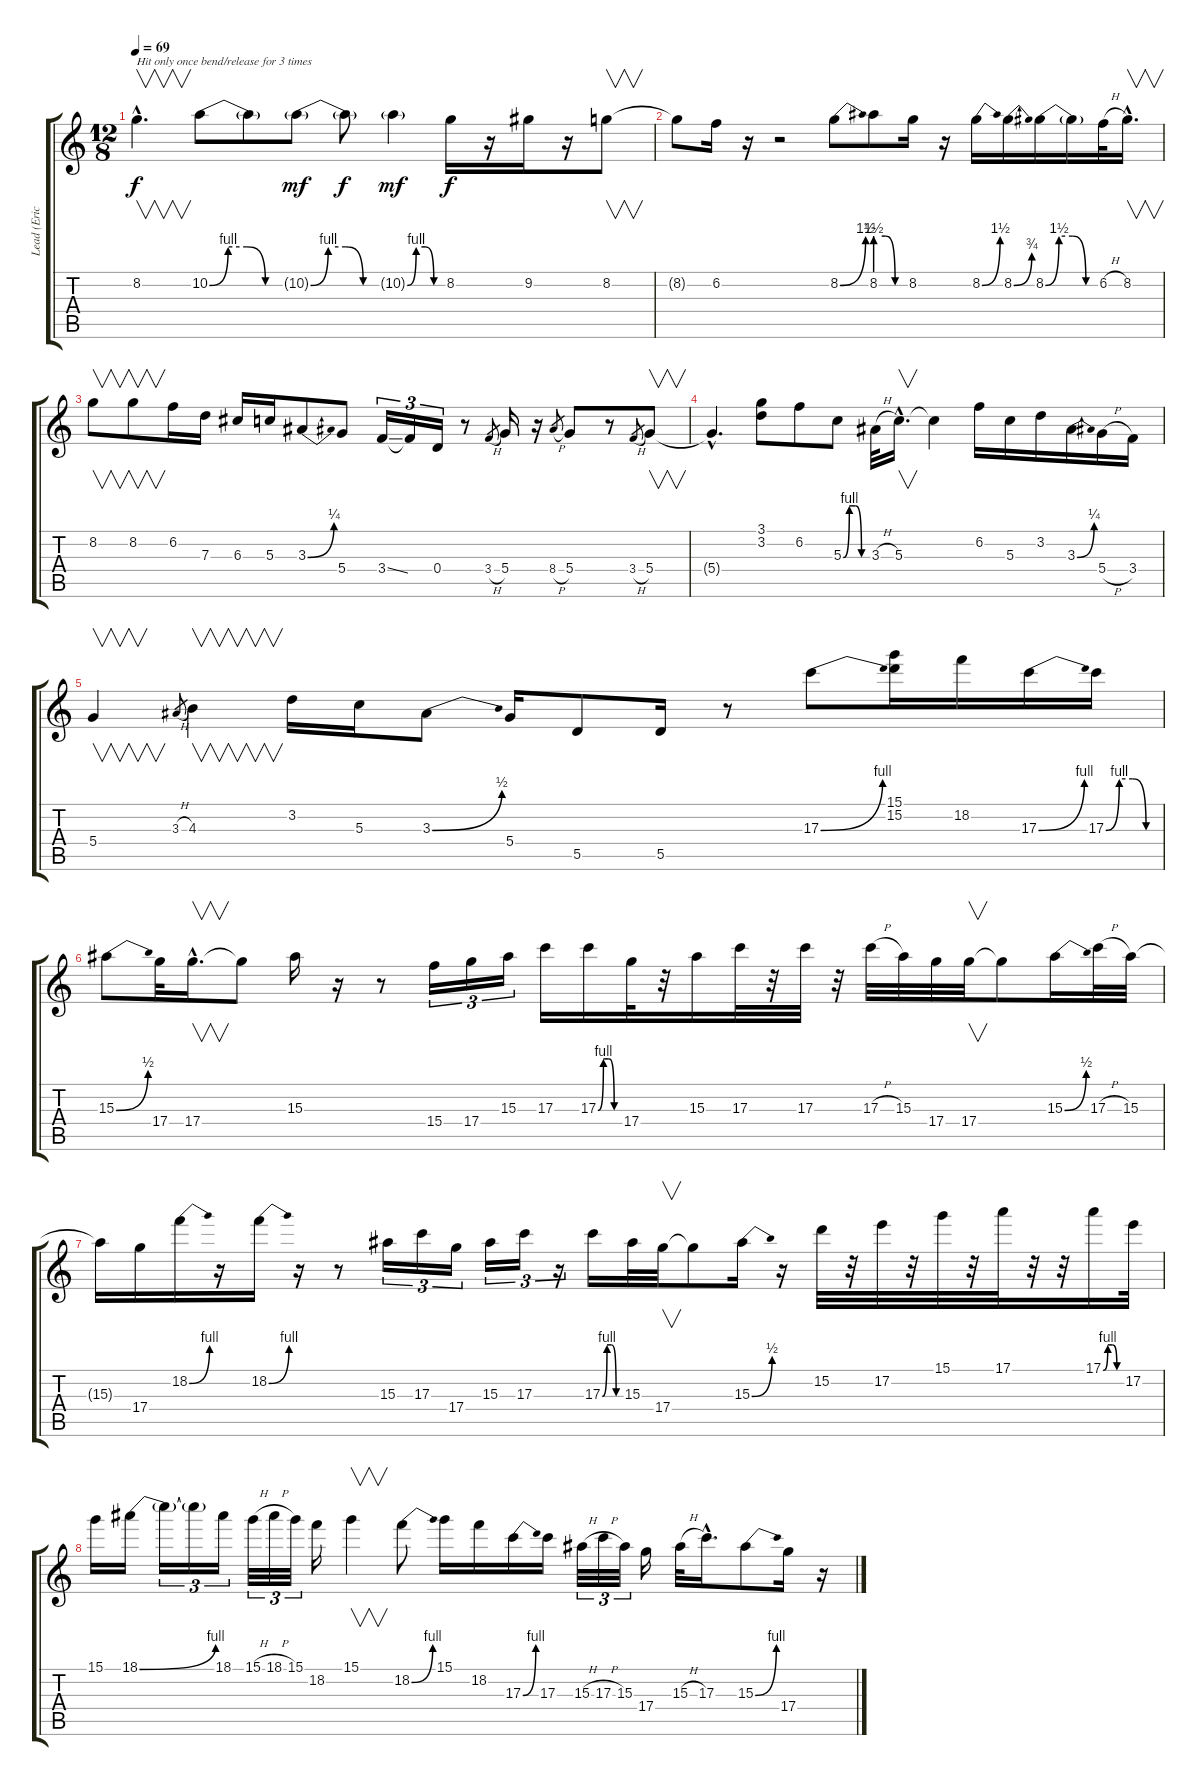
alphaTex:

\track ("Lead (Eric Clapton)" "Lead (Eric") {instrument overdrivenguitar}
\staff {score tabs}
\tuning (E4 B3 G3 D3 A2 E2) {hide}
\ts (12 8)
\tempo 69
\clef g2
\ks c
8.2{hac}.4{v d txt "Hit only once bend/release for 3 times" dy f} 10.2{be (custom 0 0 15 4 30 4 45 0 60 0)}.8 10.2{t}.8 10.2{be (custom 0 0 15 4 30 4 45 0 60 0) g}.8{dy mf} 10.2{t}.8{dy f} 10.2{be (custom 0 0 15 4 30 4 45 0 60 0) g}.4{dy mf} 8.2.16{dy f} r.16 9.2.16 r.16 8.2.8{v} |
8.2{t}.8 6.2.16 r.16 r.2 8.2{be (bend 0 0 60 6)}.8 8.2{be (custom 0 6 20 6 40 0 60 0)}.8 8.2.16 r.16 8.2{be (bend 0 0 60 6)}.16 8.2{be (bend 0 0 60 3)}.16 8.2{be (custom 0 0 15 6 30 6 45 0 60 0)}.16 8.2{t}.16 6.2{h}.32 8.2{hac}.16{v d} |
8.2.8{v} 8.2.8{v} 6.2.16 7.3.16 6.3.16 5.3.16 3.3{be (bend 0 0 60 1)}.8 5.4.8 3.4{ss}.16{tu (3 2)} 3.4{t}.16{tu (3 2)} 0.4.16{tu (3 2)} r.8 3.4{h}.8{gr} 5.4.16 r.16 8.4{h}.8{gr} 5.4.8 r.8 3.4{h}.8{gr} 5.4.8{v} |
5.4{hac t}.4{d} (3.1 3.2).8 6.2.8 5.3{be (custom 0 0 15 4 30 4 45 0 60 0)}.8 3.3{h}.32 5.3{hac}.16{v d} 5.3{t}.4 6.2.16 5.3.16 3.2.16 3.3{be (bend 0 0 60 1)}.16 5.4{h}.16 3.4.16 |
5.4.4{v} 3.3{h}.8{gr} 4.3.4{v} 3.2.16 5.3.16 3.3{be (bend 0 0 60 2)}.8 5.4.16 5.5.8 5.5.16 r.8 17.3{be (bend 0 0 60 4)}.8 (15.1 15.2).16 18.2.16 17.3{be (bend 0 0 60 4)}.16 17.3{be (custom 0 0 15 4 30 4 45 0 60 0)}.16 |
15.3{be (bend 0 0 60 2)}.8 17.4.32 17.4{hac}.16{v d} 17.4{t}.8 15.3.16 r.16 r.8 15.4.16{tu (3 2)} 17.4.16{tu (3 2)} 15.3.16{tu (3 2)} 17.3.16 17.3{be (custom 0 0 15 4 30 4 45 0 60 0)}.16 17.4.32 r.32 15.3.16 17.3.32 r.32 17.3.32 r.32 17.3{h}.32 15.3.32 17.4.32 17.4.32{v} 17.4{t}.8 15.3{be (bend 0 0 60 2)}.16 17.3{h}.32 15.3.32 |
15.3{t}.16 17.4.16 18.2{be (bend 0 0 60 4)}.16 r.16 18.2{be (bend 0 0 60 4)}.16 r.16 r.8 15.3.16{tu (3 2)} 17.3.16{tu (3 2)} 17.4.16{tu (3 2)} 15.3.16{tu (3 2)} 17.3.16{tu (3 2)} r.16{tu (3 2)} 17.3{be (custom 0 0 15 4 30 4 45 0 60 0)}.16 15.3.32 17.4.32{v} 17.4{t}.8 15.3{be (bend 0 0 60 2)}.16 r.16 15.2.32 r.32 17.2.32 r.32 15.1.32 r.32 17.1.32 r.32 r.32 17.1{be (custom 0 0 15 4 30 4 45 0 60 0)}.16 17.2.32 |
15.1.16 18.1{be (bend 0 0 60 4)}.16 18.1{t}.16{tu (3 2)} 18.1{t}.16{tu (3 2)} 18.1.16{tu (3 2)} 15.1{h}.32{tu (3 2)} 18.1{h}.32{tu (3 2)} 15.1.32{tu (3 2)} 18.2.16 15.1.4{v} 18.2{be (bend 0 0 60 4)}.8 15.1.16 18.2.16 17.3{be (bend 0 0 60 4)}.16 17.3.16 15.3{h}.32{tu (3 2)} 17.3{h}.32{tu (3 2)} 15.3.32{tu (3 2)} 17.4.16 15.3{h}.32 17.3{hac}.16{d} 15.3{be (bend 0 0 60 4)}.8 17.4.16 r.16
